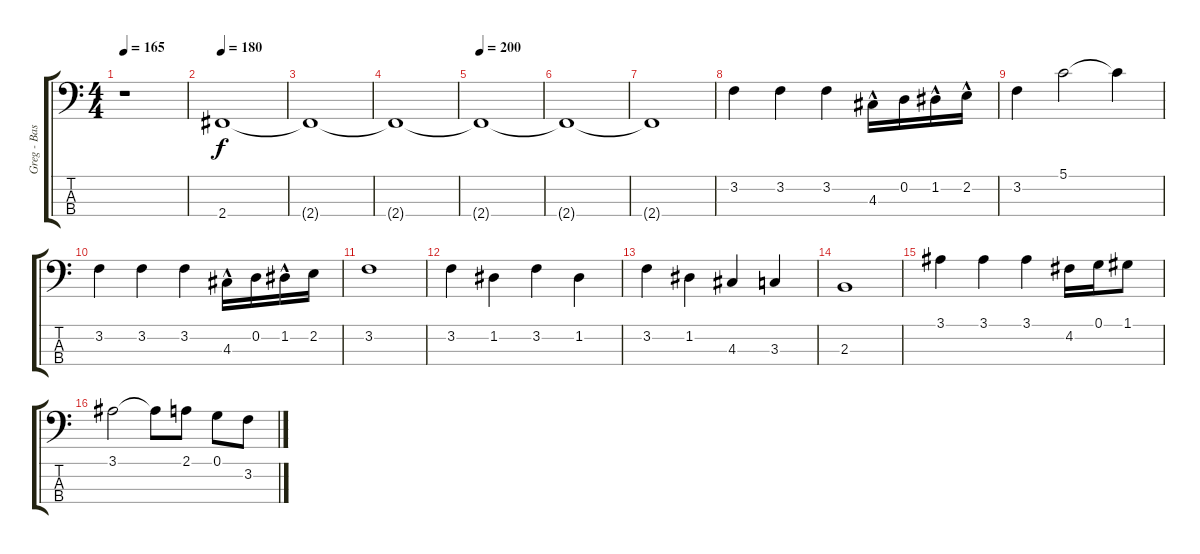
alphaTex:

\track ("Greg - Bass" "Greg - Bas") {instrument electricbasspick}
\staff {score tabs}
\tuning (G2 D2 A1 E1) {hide}
\ts (4 4)
\tempo 165
\clef f4
\ks c
r.1{dy f} |
\tempo 180
2.4.1 |
2.4{t}.1 |
2.4{t}.1 |
\tempo 200
2.4{t}.1 |
2.4{t}.1 |
2.4{t}.1 |
3.2.4{instrument electricbasspick} 3.2.4 3.2.4 4.3{hac}.16 0.2.16 1.2{hac}.16 2.2{hac}.16 |
3.2.4 5.1.2 5.1{t}.4 |
3.2.4 3.2.4 3.2.4 4.3{hac}.16 0.2.16 1.2{hac}.16 2.2.16 |
3.2.1 |
3.2.4 1.2.4 3.2.4 1.2.4 |
3.2.4 1.2.4 4.3.4 3.3.4 |
2.3.1 |
3.1.4 3.1.4 3.1.4 4.2.16 0.1.16 1.1.8 |
3.1.2 3.1{t}.8 2.1.8 0.1.8 3.2.8
